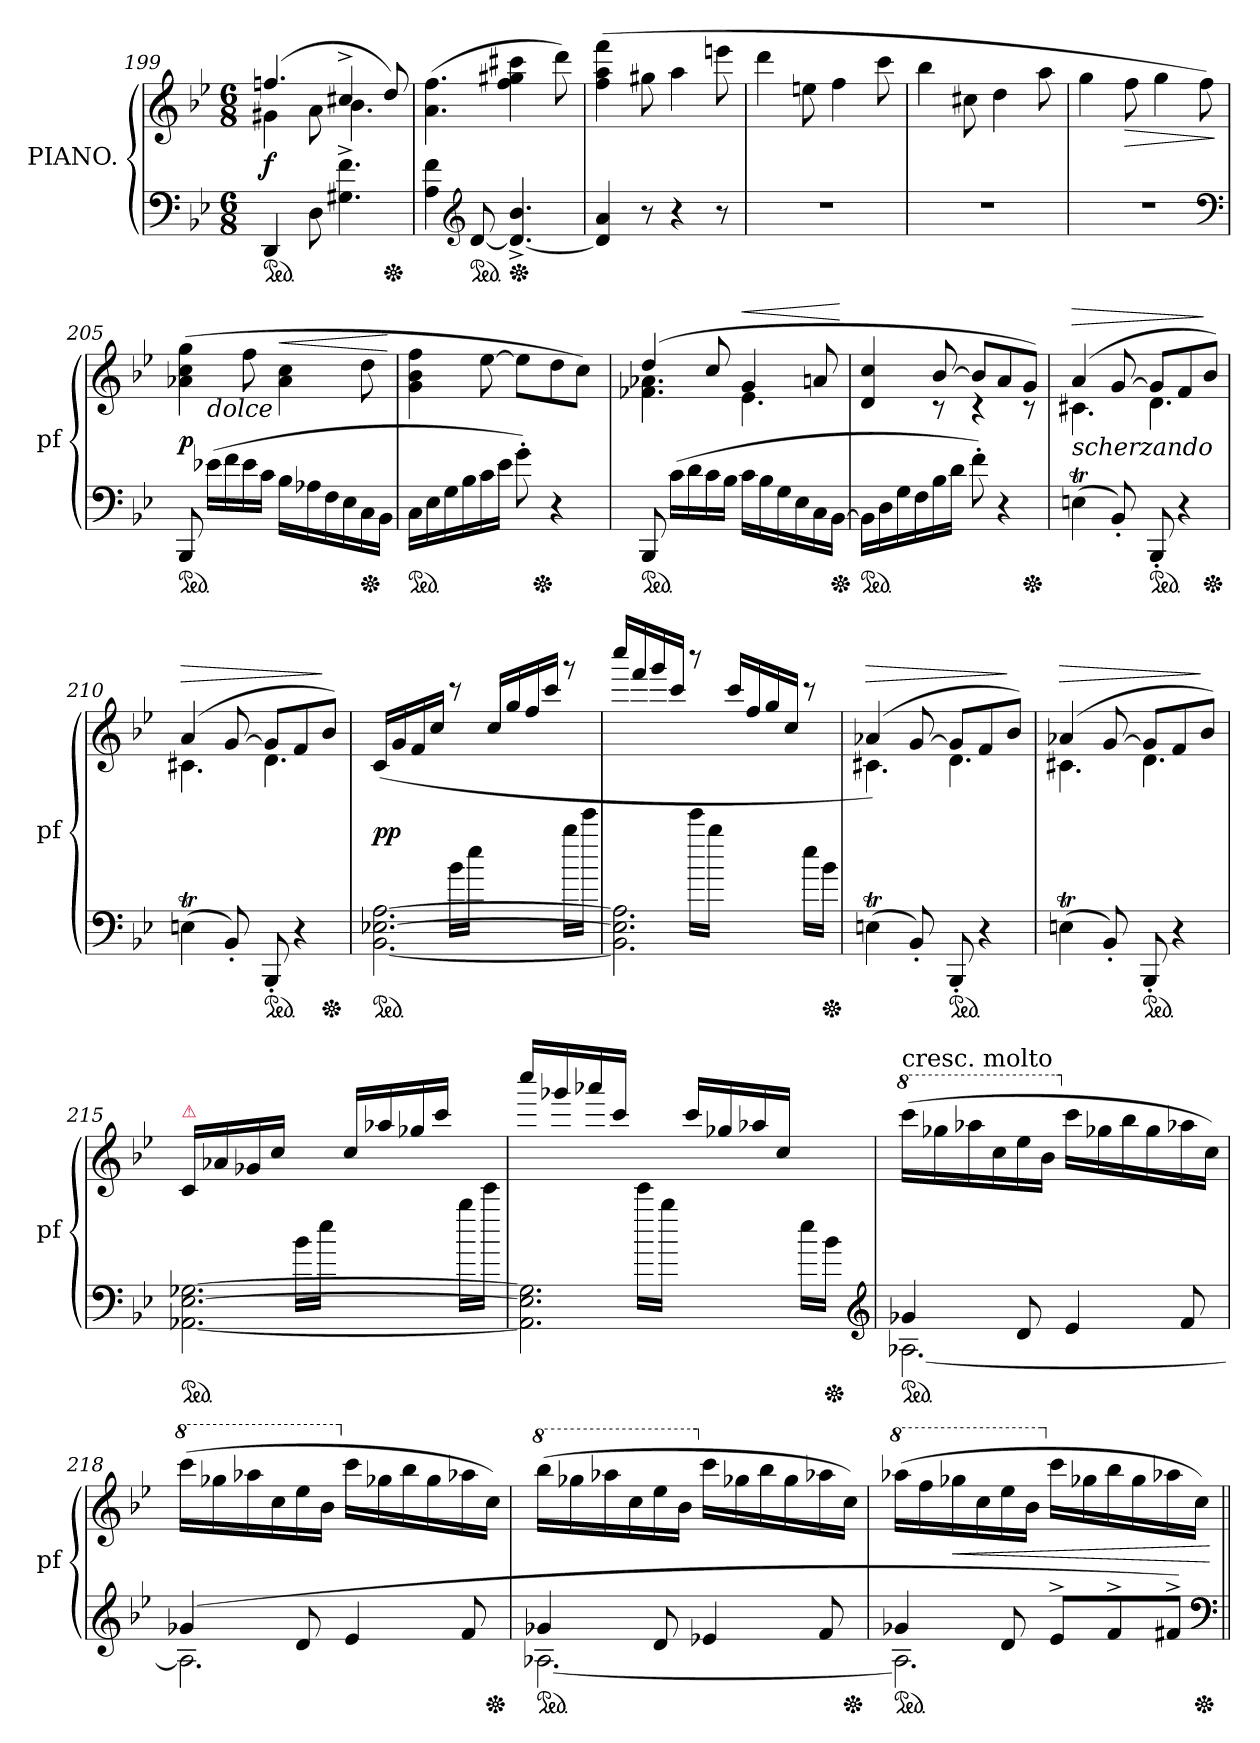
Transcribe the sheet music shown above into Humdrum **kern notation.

**kern	**kern	**dynam
*part1	*part1	*part1
*staff2	*staff1	*staff1/2
*I"PIANO.	*	*
*I'pf	*	*
*clefF4	*clefG2	*
*k[b-e-]	*k[b-e-]	*
*M6/8	*M6/8	*
=199	=199	=199
*	*^	*
*ped	*	*	*
4DD/	(>4.ffn/	4g#X\	f
8D\	.	8a\	.
4.G#X^\ 4.f^\	4cc#X^/	4.b-\	.
*Xped	*	*	*
.	8dd/)	.	.
*	*v	*v	*
=200	=200	=200
4A\ 4f\	(>4.a\ 4.ff\	.
*clefG2	*	*
*ped	*	*
[<8d/	.	.
*Xped	*	*
4.d_^/ 4.b-^/	4ff\ 4gg#X\ 4ccc#X\	.
.	8ddd\)	.
=201	=201	=201
4d]/ 4a/	(>4ff\ 4aa\ 4fff\	.
8r	8gg#X\	.
4r	4aa\	.
8r	8eeen\	.
=202	=202	=202
2.r	4ddd\	.
.	8een\	.
.	4ff\	.
.	8ccc\	.
=203	=203	=203
2.r	4bb-\	.
.	8cc#X\	.
.	4dd\	.
.	8aa\	.
=204	=204	=204
2.r	4gg\	.
!	!	!LO:HP:b
.	8ff\	>
.	4gg\	.
.	8ff\)	.
*clefF4	*	*
.	.	]
=205	=205	=205
*	*^	*
*ped	*	*	*
8BBB-/	(>4a-X\ 4cc\ 4gg\	8ryy	p
!	!	!LO:TX:b:i:t=dolce	!
(>16e-X\LL	.	2ryy	.
16f\	.	.	.
16e-\	8ff\	.	.
16c\JJ	.	.	.
!	!	!	!LO:HP:a
16B-\LL	4a-\ 4cc\	.	<
16A-X\	.	.	.
16F\	.	.	.
16E-\	.	.	.
*Xped	*	*	*
16C\	8dd\	8ryy	.
16BB-\JJ	.	.	.
.	.	.	[
=206	=206	=206	=206
*ped	*	*	*
16C\LL	4g\ 4b-\ 4ff\	4..ryy	.
16E-\	.	.	.
16G\	.	.	.
16B-\	.	.	.
16c\	[8ee-\	.	.
16e-\JJ	.	.	.
8g'\)	8ee-\L]	.	.
*Xped	*	*	*
.	.	4ryy	.
4r	8dd\	.	.
.	8cc\J)	.	.
.	.	16ryy	.
=207	=207	=207	=207
*ped	*	*	*
8BBB-/	(>4dd/	4.f-X\ 4.a-X\	.
(16c\LL	.	.	.
16d\	.	.	.
16c\	8cc/	.	.
16B-\JJ	.	.	.
!	!	!	!LO:HP:a
16c\LL	4g/	4.e-\	<
16B-\	.	.	.
16G\	.	.	.
16E-\	.	.	.
16C\	8an/	.	.
*Xped	*	*	*
[16BB-\JJ	.	.	.
*	*v	*v	*
.	.	[
=208	=208	=208
*	*^	*
*ped	*	*	*
16BB-\LL]	4d/ 4cc/	4ryy	.
16D\	.	.	.
16G\	.	.	.
16F\	.	.	.
16B-\	[8b-/	8r	.
16d\JJ	.	.	.
8f'\)	8b-/L]	4r	.
4r	8a/	.	.
*Xped	*	*	*
.	8g/J)	8r	.
=209	=209	=209	=209
!	!LO:TX:b:i:t=scherzando	!	!
!	!	!	!LO:HP:a
(>4Ent\	(>4a/	4.c#X\	>
8BB-'/)	[8g/	.	.
*ped	*	*	*
8BBB-'/	8g/L]	4.d\	.
4r	8f/	.	.
*Xped	*	*	*
.	8b-/J)	.	]
=210	=210	=210	=210
!	!	!	!LO:HP:a
(>4Ent\	(>4a/	4.c#X\	>
8BB-'/)	[8g/	.	.
*ped	*	*	*
8BBB-'/	8g/L]	4.d\	.
4r	8f/	.	.
*Xped	*	*	*
.	8b-/J)	.	]
*	*v	*v	*
=211	=211	=211
*^	*	*
*ped	*	*	*
4ryy	[2.BB-\ [2.E-X\ [2.A\	(>16c/LL	pp
.	.	16g/	.
.	.	16f/	.
.	.	16cc/JJ	.
16b-\LL	.	8rccc	.
16ee-\JJ	.	.	.
4ryy	.	16cc/LL	.
.	.	16gg/	.
.	.	16ff/	.
.	.	16ccc/JJ	.
16bb-\LL	.	8rggg	.
16eee-\JJ	.	.	.
=212	=212	=212	=212
4ryy	2.BB-]\ 2.E-]\ 2.A]\	16cccc/LL	.
.	.	16fff/	.
.	.	16ggg/	.
.	.	16ccc/JJ	.
16eee-\LL	.	8rbbb	.
16bb-\JJ	.	.	.
4ryy	.	16ccc/LL	.
.	.	16ff/	.
.	.	16gg/	.
.	.	16cc/JJ	.
16ee-\LL	.	8rccc	.
*Xped	*	*	*
16b-\JJ	.	.	.
*v	*v	*	*
=213	=213	=213
*	*^	*
!	!	!	!LO:HP:a
(>4Ent\	(>4a-X/)	4.c#X\	>
8BB-'/)	[8g/	.	.
*ped	*	*	*
8BBB-'/	8g/L]	4.d\	.
4r	8f/	.	.
.	8b-/J)	.	]
=214	=214	=214	=214
!	!	!	!LO:HP:a
(>4Ent\	(>4a-X/	4.c#X\	>
8BB-'/)	[8g/	.	.
*ped	*	*	*
8BBB-'/	8g/L]	4.d\	.
4r	8f/	.	.
.	8b-/J)	.	]
*	*v	*v	*
=215	=215	=215
*^	*	*
!	!	!LO:TX:a:color=crimson:t=⚠	!
*ped	*	*	*
4ryy	[2.AA-X\ [2.E-\ [2.G-X\	16c/LL	.
.	.	16a-X/	.
.	.	16g-X/	.
.	.	16cc/JJ	.
16b-\LL	.	8ryy	.
16ee-\JJ	.	.	.
4ryy	.	16cc/LL	.
.	.	16aa-X/	.
.	.	16gg-X/	.
.	.	16ccc/JJ	.
16bb-\LL	.	8ryy	.
16eee-\JJ	.	.	.
=216	=216	=216	=216
4ryy	2.AA-]\ 2.E-]\ 2.G-]\	16cccc/LL	.
.	.	16ggg-X/	.
.	.	16aaa-X/	.
.	.	16ccc/JJ	.
16eee-\LL	.	8ryy	.
16bb-\JJ	.	.	.
4ryy	.	16ccc/LL	.
.	.	16gg-X/	.
.	.	16aa-X/	.
.	.	16cc/JJ	.
16ee-\LL	.	8ryy	.
*Xped	*	*	*
16b-\JJ	.	.	.
*clefG2	*	*	*
=217	=217	=217	=217
*	*	*8va	*
!	!	!LO:TX:t=cresc. molto	!
*ped	*	*	*
4g-X/	[2.A-X\	(>16cccc\LL	.
.	.	16ggg-X\	.
.	.	16aaa-X\	.
.	.	16ccc\	.
8d/	.	16eee-\	.
.	.	16bb-\JJ	.
*	*	*X8va	*
4e-/	.	16ccc\LL	.
.	.	16gg-X\	.
.	.	16bb-\	.
.	.	16gg-\	.
8f/	.	16aa-X\	.
.	.	16cc\JJ)	.
=218	=218	=218	=218
*	*	*8va	*
(>4g-X/	2.A-\]	(>16cccc\LL	.
.	.	16ggg-X\	.
.	.	16aaa-X\	.
.	.	16ccc\	.
8d/	.	16eee-\	.
.	.	16bb-\JJ	.
*	*	*X8va	*
4e-/	.	16ccc\LL	.
.	.	16gg-X\	.
.	.	16bb-\	.
.	.	16gg-\	.
8f/	.	16aa-X\	.
*Xped	*	*	*
.	.	16cc\JJ)	.
=219	=219	=219	=219
*	*	*8va	*
*ped	*	*	*
4g-X/	[2.A-X\	(>16bbb-\LL	.
.	.	16ggg-X\	.
.	.	16aaa-X\	.
.	.	16ccc\	.
8d/	.	16eee-\	.
.	.	16bb-\JJ	.
*	*	*X8va	*
4e-X/	.	16ccc\LL	.
.	.	16gg-X\	.
.	.	16bb-\	.
.	.	16gg-\	.
8f/	.	16aa-X\	.
*Xped	*	*	*
.	.	16cc\JJ)	.
=220	=220	=220	=220
*	*	*8va	*
*ped	*	*	*
4g-X/	2.A-\]	(>16aaa-X\LL	.
.	.	16fff\	.
!	!	!	!LO:HP:b
.	.	16ggg-X\	<
.	.	16ccc\	.
8d/	.	16eee-\	.
.	.	16bb-\JJ	.
*	*	*X8va	*
8e-^</L	.	16ccc\LL	.
.	.	16gg-X\	.
8f^</	.	16bb-\	.
.	.	16gg-\	.
8f#X^</J)	.	16aa-X\	.
*Xped	*	*	*
.	.	16cc\JJ)	.
*v	*v	*	*
*clefF4	*	*
.	.	[
=||	=||	=||
*-	*-	*-
